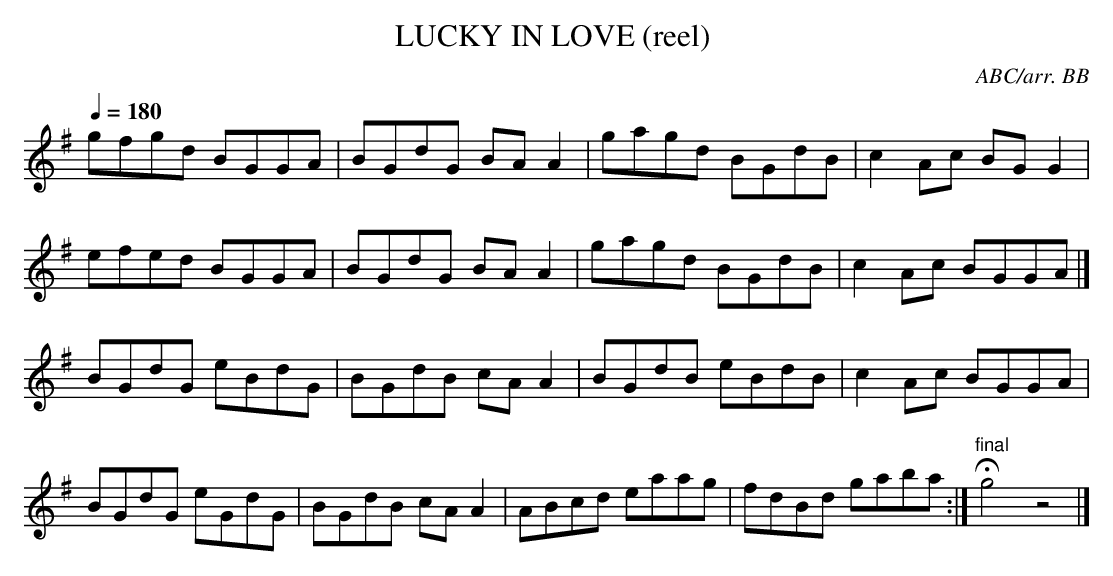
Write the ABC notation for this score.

X:1
T:LUCKY IN LOVE (reel) \
C:ABC/arr. BB\
L:1/8\
M:4/4\
Q:1/4=180\
K:G\
gfgd BGGA|BGdG BA A2|gagd BGdB|c2Ac BGG2|\
efed BGGA|BGdG BA A2|gagd BGdB|c2 Ac BGGA|]\
BGdG eBdG|BGdB cA A2|BGdB eBdB|c2 Ac BGGA|\
BGdG eGdG|BGdB cA A2|ABcd eaag|fdBd gaba :|\
"final"Hg4z4|]\
\
\
